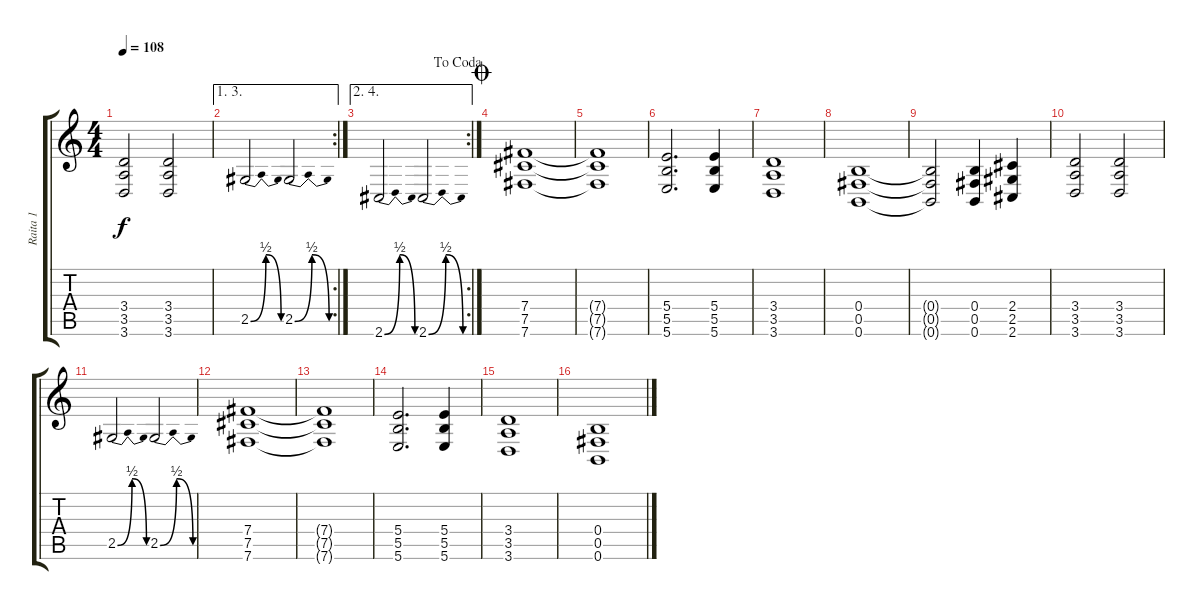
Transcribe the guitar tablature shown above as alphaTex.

\track ("Raita 1" "Raita 1") {instrument distortionguitar}
\staff {score tabs}
\tuning (Db4 Ab3 E3 B2 Gb2 B1) {hide}
\ts (4 4)
\tempo 108
\clef g2
\ks c
(3.4 3.5 3.6).2{dy f} (3.4 3.5 3.6).2 |
\ae (1 3)
\rc 2
2.5{be (bendrelease 0 0 30 2 30 2 60 0)}.2 2.5{be (bendrelease 0 0 30 2 30 2 60 0)}.2 |
\ae (2 4)
\rc 2
\jump dacoda
2.6{be (bendrelease 0 0 30 2 30 2 60 0)}.2 2.6{be (bendrelease 0 0 30 2 30 2 60 0)}.2 |
\jump coda
(7.4 7.5 7.6).1 |
(7.4{t} 7.5{t} 7.6{t}).1 |
(5.4 5.5 5.6).2{d} (5.4 5.5 5.6).4 |
(3.4 3.5 3.6).1 |
(0.4 0.5 0.6).1 |
(0.4{t} 0.5{t} 0.6{t}).2 (0.4 0.5 0.6).4 (2.4 2.5 2.6).4 |
(3.4 3.5 3.6).2 (3.4 3.5 3.6).2 |
2.5{be (bendrelease 0 0 30 2 30 2 60 0)}.2 2.5{be (bendrelease 0 0 30 2 30 2 60 0)}.2 |
(7.4 7.5 7.6).1 |
(7.4{t} 7.5{t} 7.6{t}).1 |
(5.4 5.5 5.6).2{d} (5.4 5.5 5.6).4 |
(3.4 3.5 3.6).1 |
(0.4 0.5 0.6).1
